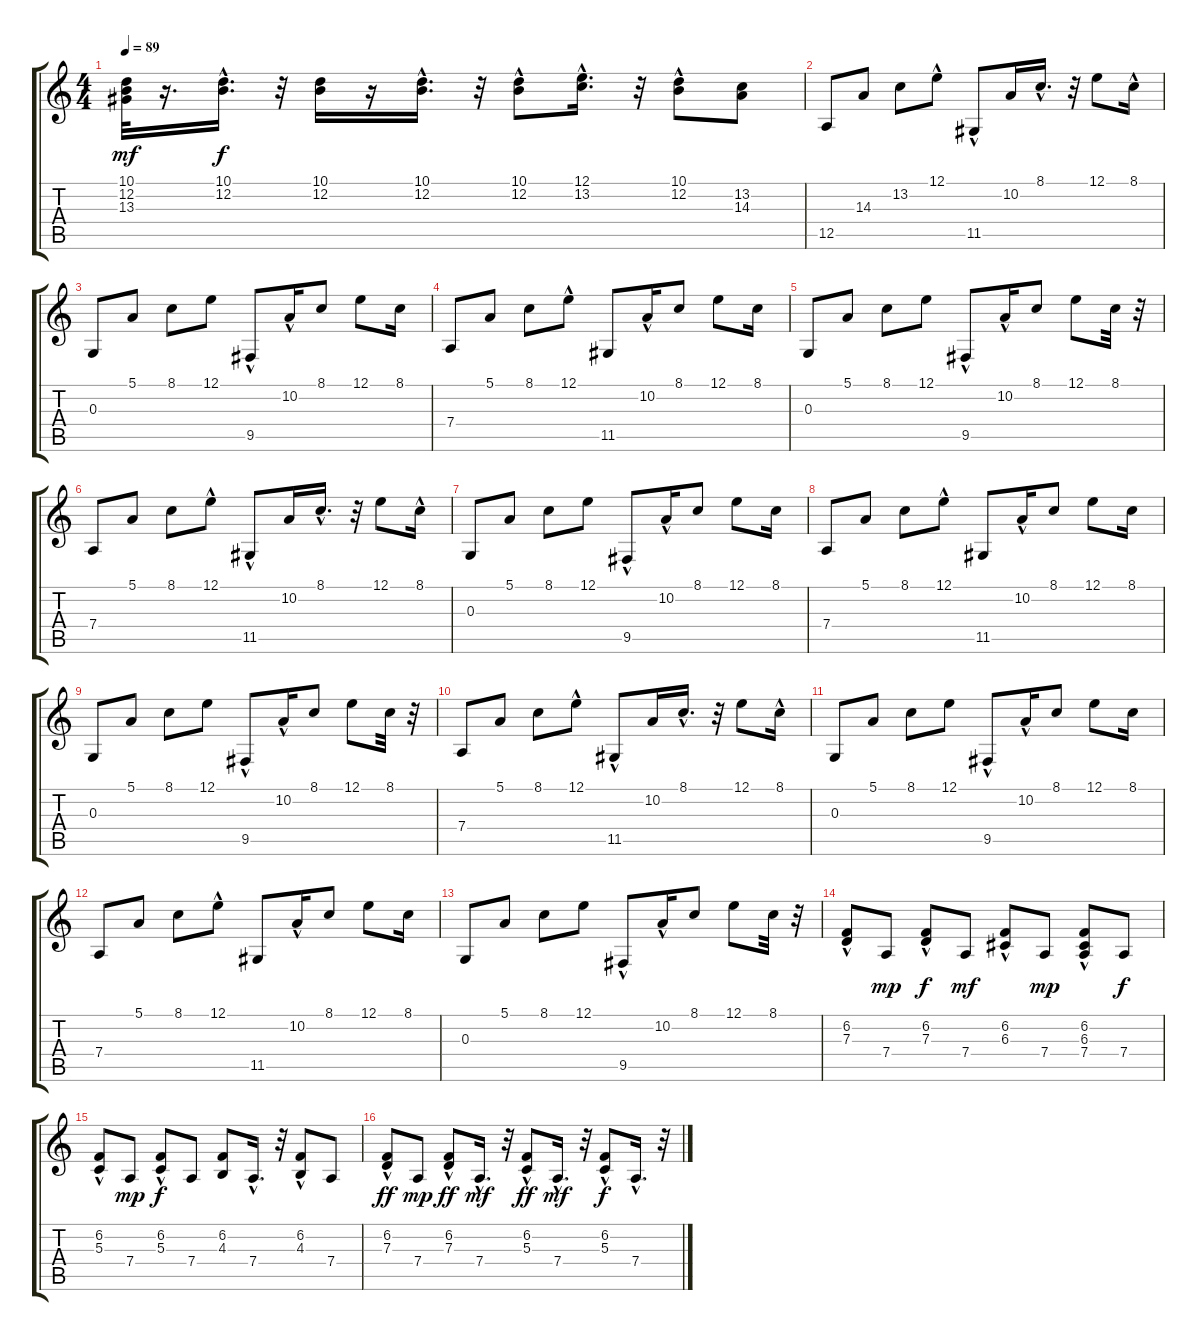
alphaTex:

\track "" {instrument electricpiano2}
\staff {score tabs}
\tuning (E4 B3 G3 D3 A2 E2) {hide}
\ts (4 4)
\tempo 89
\clef g2
\ks c
(10.1 12.2 13.3).32{dy mf} r.16{d} (10.1{hac} 12.2{hac}).16{d dy f} r.32 (10.1 12.2).16 r.16 (10.1{hac} 12.2).16{d} r.32 (10.1{hac} 12.2).8 (12.1{hac} 13.2{hac}).16{d} r.32 (10.1 12.2{hac}).8 (13.2 14.3).8 |
12.5.8 14.3.8 13.2.8 12.1{hac}.8 11.5{hac}.8 10.2.16 8.1{hac}.16{d} r.32 12.1.8 8.1{hac}.16 |
0.3.8 5.1.8 8.1.8 12.1.8 9.5{hac}.8 10.2{hac}.16 8.1.8 12.1.8 8.1.16 |
7.4.8 5.1.8 8.1.8 12.1{hac}.8 11.5.8 10.2{hac}.16 8.1.8 12.1.8 8.1.16 |
0.3.8 5.1.8 8.1.8 12.1.8 9.5{hac}.8 10.2{hac}.16 8.1.8 12.1.8 8.1.32 r.32 |
7.4.8 5.1.8 8.1.8 12.1{hac}.8 11.5{hac}.8 10.2.16 8.1{hac}.16{d} r.32 12.1.8 8.1{hac}.16 |
0.3.8 5.1.8 8.1.8 12.1.8 9.5{hac}.8 10.2{hac}.16 8.1.8 12.1.8 8.1.16 |
7.4.8 5.1.8 8.1.8 12.1{hac}.8 11.5.8 10.2{hac}.16 8.1.8 12.1.8 8.1.16 |
0.3.8 5.1.8 8.1.8 12.1.8 9.5{hac}.8 10.2{hac}.16 8.1.8 12.1.8 8.1.32 r.32 |
7.4.8 5.1.8 8.1.8 12.1{hac}.8 11.5{hac}.8 10.2.16 8.1{hac}.16{d} r.32 12.1.8 8.1{hac}.16 |
0.3.8 5.1.8 8.1.8 12.1.8 9.5{hac}.8 10.2{hac}.16 8.1.8 12.1.8 8.1.16 |
7.4.8 5.1.8 8.1.8 12.1{hac}.8 11.5.8 10.2{hac}.16 8.1.8 12.1.8 8.1.16 |
0.3.8 5.1.8 8.1.8 12.1.8 9.5{hac}.8 10.2{hac}.16 8.1.8 12.1.8 8.1.32 r.32 |
(6.2 7.3{hac}).8 7.4.8{dy mp} (6.2 7.3{hac}).8{dy f} 7.4.8{dy mf} (6.2{hac} 6.3{hac}).8 7.4.8{dy mp} (6.2{hac} 6.3{hac} 7.4).8 7.4.8{dy f} |
(6.2{hac} 5.3{hac}).8 7.4.8{dy mp} (6.2{hac} 5.3).8{dy f} 7.4.8 (6.2 4.3).8 7.4{hac}.16{d} r.32 (6.2{hac} 4.3).8 7.4.8 |
(6.2{hac} 7.3).8{dy ff} 7.4.8{dy mp} (6.2{hac} 7.3).8{dy ff} 7.4{hac}.16{d dy mf} r.32 (6.2 5.3{hac}).8{dy ff} 7.4{hac}.16{d dy mf} r.32 (6.2{hac} 5.3{hac}).8{dy f} 7.4{hac}.16{d} r.32
